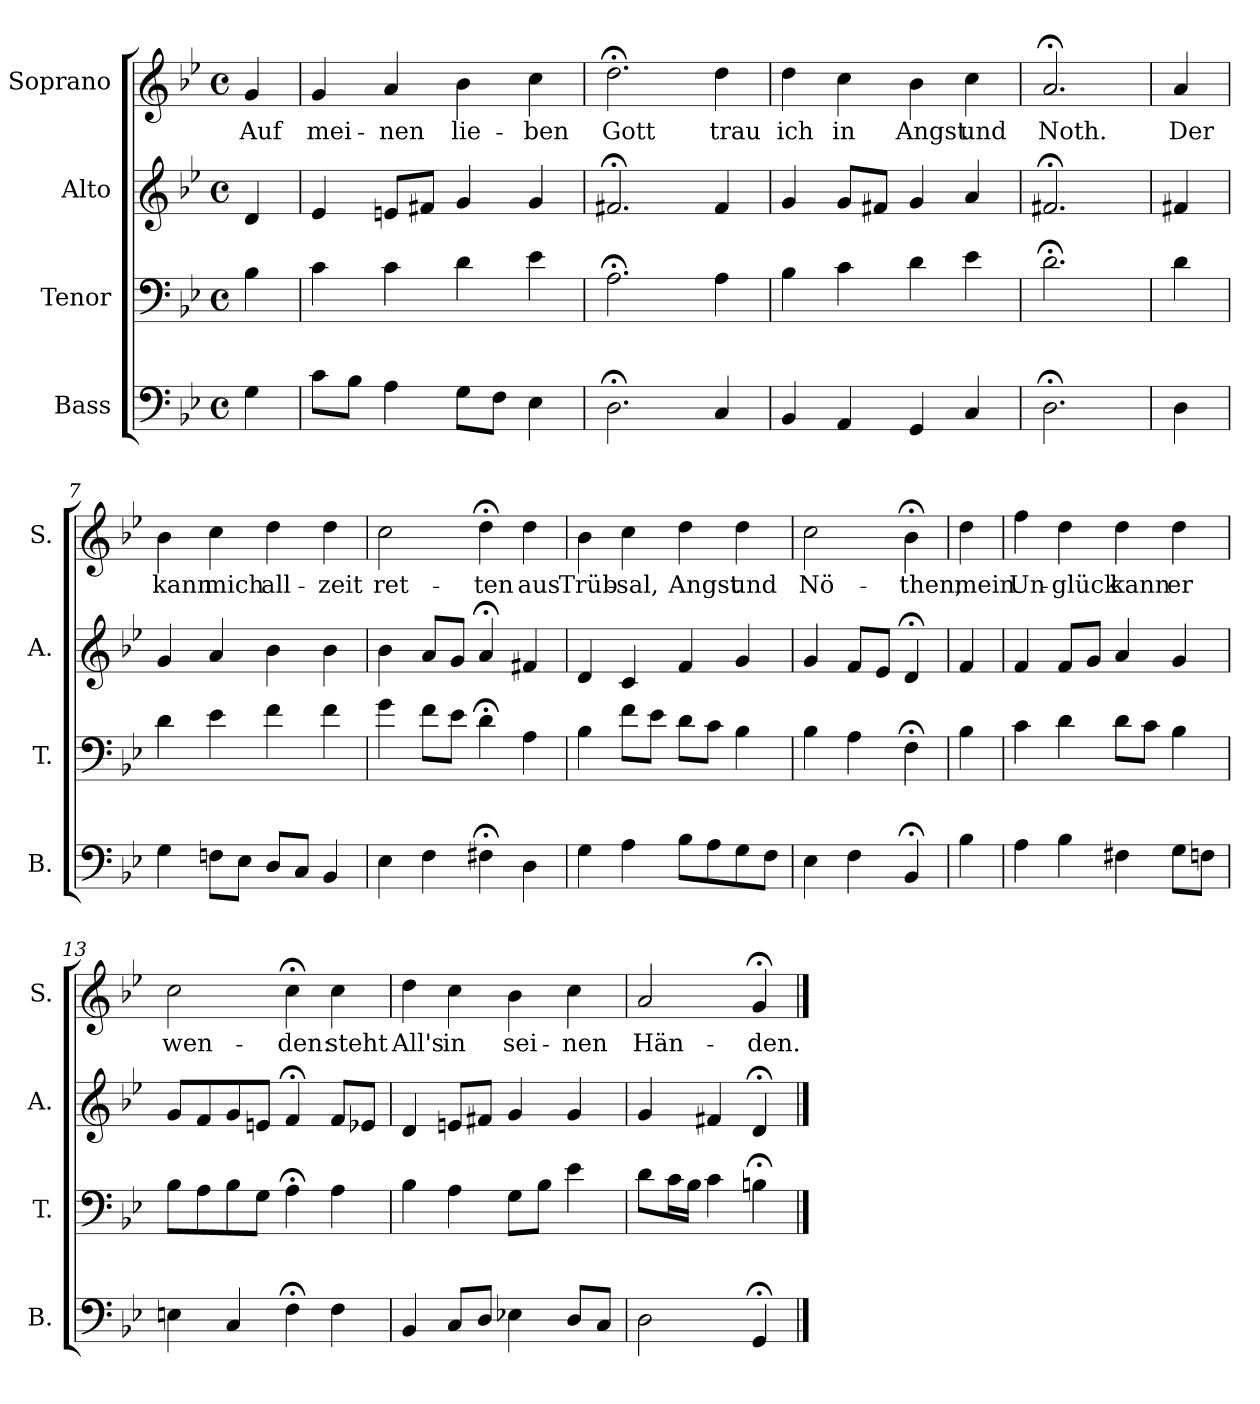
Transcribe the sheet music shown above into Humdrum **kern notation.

**kern	**kern	**kern	**kern	**text
*part4	*part3	*part2	*part1	*part1
*staff4	*staff3	*staff2	*staff1	*staff1
*I"Bass	*I"Tenor	*I"Alto	*I"Soprano	*
*I'B.	*I'T.	*I'A.	*I'S.	*
*clefF4	*clefF4	*clefG2	*clefG2	*
*k[b-e-]	*k[b-e-]	*k[b-e-]	*k[b-e-]	*
*B-:	*B-:	*B-:	*g:	*
*M4/4	*M4/4	*M4/4	*M4/4	*
*met(c)	*met(c)	*met(c)	*met(c)	*
=1	=1	=1	=1	=1
!	!	!	!	!LO:LY:b
4G\	4B-\	4d/	4g/	Auf
=2	=2	=2	=2	=2
!	!	!	!	!LO:LY:b
8c\L	4c\	4e-/	4g/	mei-
8B-\J	.	.	.	.
!	!	!	!	!LO:LY:b
4A\	4c\	8en/L	4a/	-nen
.	.	8f#X/J	.	.
!	!	!	!	!LO:LY:b
8G\L	4d\	4g/	4b-\	lie-
8F\J	.	.	.	.
!	!	!	!	!LO:LY:b
4E-\	4e-\	4g/	4cc\	-ben
=3	=3	=3	=3	=3
!	!	!	!	!LO:LY:b
2.D;<\	2.A;<\	2.f#X;</	2.dd;<\	Gott
!	!	!	!	!LO:LY:b
4C/	4A\	4f#/	4dd\	trau
=4	=4	=4	=4	=4
!	!	!	!	!LO:LY:b
4BB-/	4B-\	4g/	4dd\	ich
!	!	!	!	!LO:LY:b
4AA/	4c\	8g/L	4cc\	in
.	.	8f#X/J	.	.
!	!	!	!	!LO:LY:b
4GG/	4d\	4g/	4b-\	Angst
!	!	!	!	!LO:LY:b
4C/	4e-\	4a/	4cc\	und
=5	=5	=5	=5	=5
!	!	!	!	!LO:LY:b
2.D;<\	2.d;<\	2.f#X;</	2.a;</	Noth.
!!LO:LB:g=z
=6	=6	=6	=6	=6
!	!	!	!	!LO:LY:b
4D\	4d\	4f#X/	4a/	Der
=7	=7	=7	=7	=7
!	!	!	!	!LO:LY:b
4G\	4d\	4g/	4b-\	kann
!	!	!	!	!LO:LY:b
8Fn\L	4e-\	4a/	4cc\	mich
8E-\J	.	.	.	.
!	!	!	!	!LO:LY:b
8D/L	4f\	4b-\	4dd\	all-
8C/J	.	.	.	.
!	!	!	!	!LO:LY:b
4BB-/	4f\	4b-\	4dd\	-zeit
=8	=8	=8	=8	=8
!	!	!	!	!LO:LY:b
4E-\	4g\	4b-\	2cc\	ret-
4F\	8f\L	8a/L	.	.
.	8e-\J	8g/J	.	.
!	!	!	!	!LO:LY:b
4F#X;<\	4d;<\	4a;</	4dd;<\	-ten
!	!	!	!	!LO:LY:b
4D\	4A\	4f#X/	4dd\	aus
=9	=9	=9	=9	=9
!	!	!	!	!LO:LY:b
4G\	4B-\	4d/	4b-\	Trüb-
!	!	!	!	!LO:LY:b
4A\	8f\L	4c/	4cc\	-sal,
.	8e-\J	.	.	.
!	!	!	!	!LO:LY:b
8B-\L	8d\L	4f/	4dd\	Angst
8A\	8c\J	.	.	.
!	!	!	!	!LO:LY:b
8G\	4B-\	4g/	4dd\	und
8F\J	.	.	.	.
=10	=10	=10	=10	=10
!	!	!	!	!LO:LY:b
4E-\	4B-\	4g/	2cc\	Nö-
4F\	4A\	8f/L	.	.
.	.	8e-/J	.	.
!	!	!	!	!LO:LY:b
4BB-;</	4F;<\	4d;</	4b-;<\	-then;
!!LO:PB:g=z
=11	=11	=11	=11	=11
!	!	!	!	!LO:LY:b
4B-\	4B-\	4f/	4dd\	mein
=12	=12	=12	=12	=12
!	!	!	!	!LO:LY:b
4A\	4c\	4f/	4ff\	Un-
!	!	!	!	!LO:LY:b
4B-\	4d\	8f/L	4dd\	-glück
.	.	8g/J	.	.
!	!	!	!	!LO:LY:b
4F#X\	8d\L	4a/	4dd\	kann
.	8c\J	.	.	.
!	!	!	!	!LO:LY:b
8G\L	4B-\	4g/	4dd\	er
8Fn\J	.	.	.	.
=13	=13	=13	=13	=13
!	!	!	!	!LO:LY:b
4En\	8B-\L	8g/L	2cc\	wen-
.	8A\	8f/	.	.
4C/	8B-\	8g/	.	.
.	8G\J	8en/J	.	.
!	!	!	!	!LO:LY:b
4F;<\	4A;<\	4f;</	4cc;<\	-den:
!	!	!	!	!LO:LY:b
4F\	4A\	8f/L	4cc\	steht
.	.	8e-X/J	.	.
=14	=14	=14	=14	=14
!	!	!	!	!LO:LY:b
4BB-/	4B-\	4d/	4dd\	All's
!	!	!	!	!LO:LY:b
8C/L	4A\	8en/L	4cc\	in
8D/J	.	8f#X/J	.	.
!	!	!	!	!LO:LY:b
4E-X\	8G\L	4g/	4b-\	sei-
.	8B-\J	.	.	.
!	!	!	!	!LO:LY:b
8D/L	4e-\	4g/	4cc\	-nen
8C/J	.	.	.	.
=15	=15	=15	=15	=15
!	!	!	!	!LO:LY:b
2D\	8d\L	4g/	2a/	Hän-
.	16c\L	.	.	.
.	16B-\JJ	.	.	.
.	4c\	4f#X/	.	.
!	!	!	!	!LO:LY:b
4GG;</	4Bn;<\	4d;</	4g;</	-den.
==	==	==	==	==
*-	*-	*-	*-	*-
